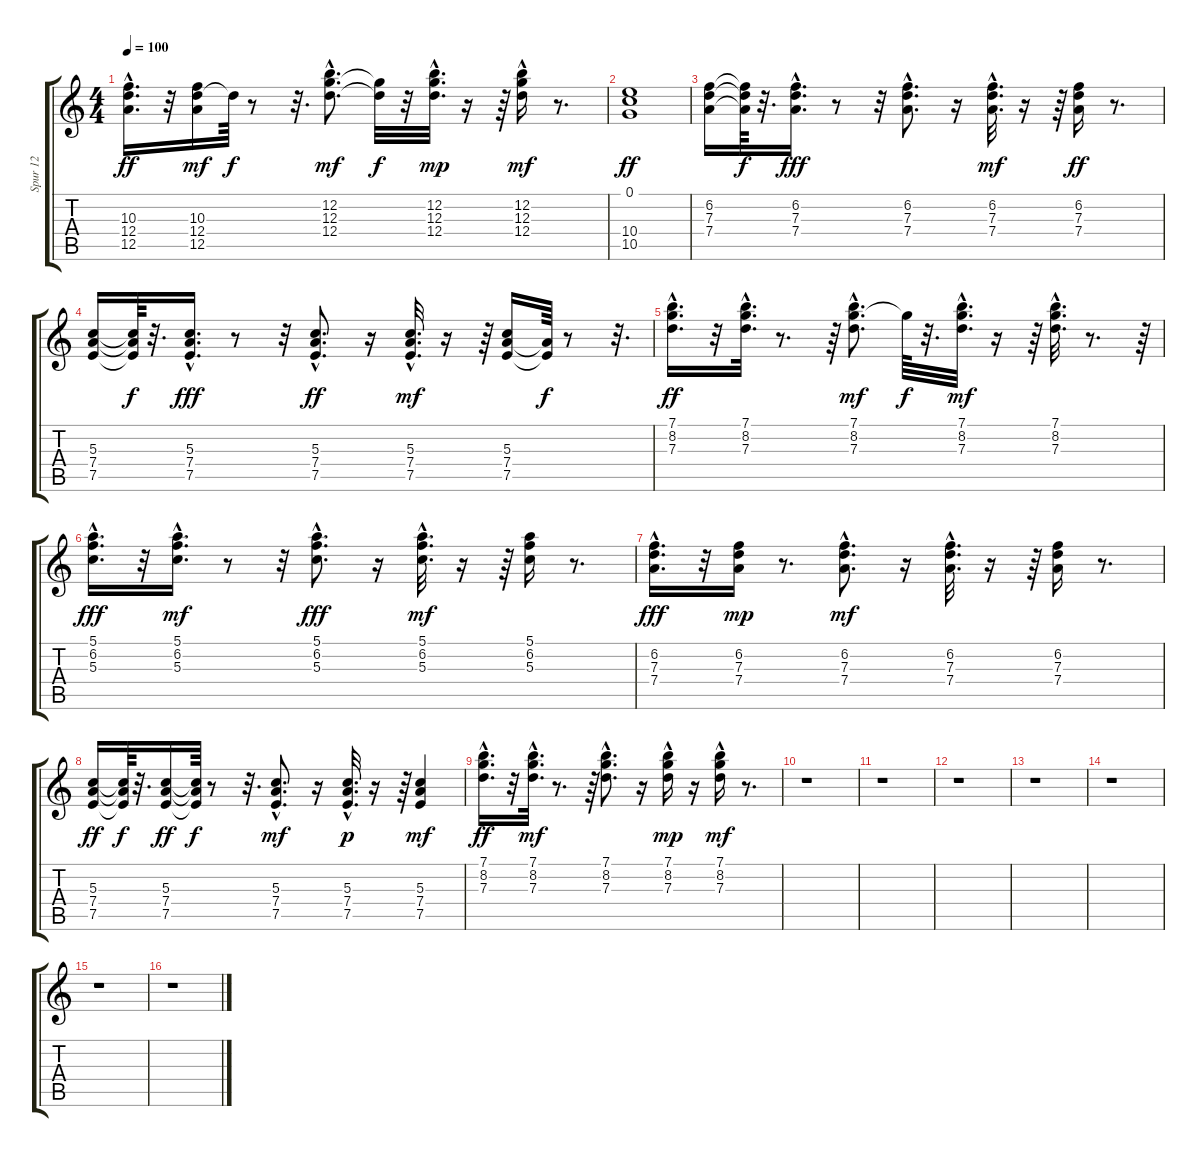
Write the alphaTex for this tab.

\track ("Spur 12" "Spur 12") {instrument acousticguitarsteel}
\staff {score tabs}
\tuning (E4 B3 G3 D3 A2 E2) {hide}
\ts (4 4)
\tempo 100
\clef g2
\ks c
(10.3 12.4{hac} 12.5{hac}).16{d dy ff} r.32 (10.3 12.4 12.5).16{dy mf} 12.4{t}.64{dy f} r.8 r.32{d} (12.2{hac} 12.3{hac} 12.4{hac}).8{d dy mf} (12.3{t} 12.4{t}).32{dy f} r.32 (12.2{hac} 12.3{hac} 12.4{hac}).32{d dy mp} r.16 r.64 (12.2 12.3 12.4{hac}).16{dy mf} r.8{d} |
(0.1 10.4 10.5).1{dy ff} |
(6.2 7.3 7.4).16 (6.2{t} 7.3{t} 7.4{t}).64{dy f} r.32{d} (6.2{hac} 7.3{hac} 7.4{hac}).16{d dy fff} r.8 r.32 (6.2{hac} 7.3{hac} 7.4{hac}).8{d} r.16 (6.2{hac} 7.3{hac} 7.4{hac}).32{d dy mf} r.16 r.64 (6.2 7.3 7.4).16{dy ff} r.8{d} |
(5.3 7.4 7.5).16 (5.3{t} 7.4{t} 7.5{t}).64{dy f} r.32{d} (5.3{hac} 7.4{hac} 7.5{hac}).16{d dy fff} r.8 r.32 (5.3{hac} 7.4{hac} 7.5{hac}).8{d dy ff} r.16 (5.3{hac} 7.4{hac} 7.5{hac}).32{d dy mf} r.16 r.64 (5.3 7.4 7.5).16 (7.4{t} 7.5{t}).64{dy f} r.8 r.32{d} |
(7.1{hac} 8.2{hac} 7.3{hac}).16{d dy ff} r.32 (7.1{hac} 8.2{hac} 7.3{hac}).32{d} r.8{d} r.64 (7.1{hac} 8.2{hac} 7.3{hac}).8{d dy mf} 8.2{t}.64{dy f} r.32{d} (7.1 8.2 7.3{hac}).32{d dy mf} r.16 r.64 (7.1{hac} 8.2{hac} 7.3{hac}).32{d} r.8{d} r.64 |
(5.1 6.2{hac} 5.3).16{d dy fff} r.32 (5.1{hac} 6.2{hac} 5.3{hac}).16{d dy mf} r.8 r.32 (5.1 6.2{hac} 5.3{hac}).8{d dy fff} r.16 (5.1{hac} 6.2{hac} 5.3{hac}).32{d dy mf} r.16 r.64 (5.1 6.2 5.3).16 r.8{d} |
(6.2{hac} 7.3{hac} 7.4{hac}).16{d dy fff} r.32 (6.2 7.3 7.4).16{dy mp} r.8{d} (6.2{hac} 7.3{hac} 7.4{hac}).8{d dy mf} r.16 (6.2{hac} 7.3{hac} 7.4{hac}).32{d} r.16 r.64 (6.2 7.3 7.4).16 r.8{d} |
(5.3 7.4 7.5).16{dy ff} (5.3{t} 7.4{t} 7.5{t}).64{dy f} r.32{d} (5.3 7.4 7.5).16{dy ff} (5.3{t} 7.4{t} 7.5{t}).64{dy f} r.8 r.32{d} (5.3 7.4{hac} 7.5{hac}).8{d dy mf} r.16 (5.3{hac} 7.4{hac} 7.5{hac}).32{d dy p} r.16 r.64 (5.3 7.4 7.5).4{dy mf} |
(7.1{hac} 8.2{hac} 7.3{hac}).16{d dy ff} r.32 (7.1{hac} 8.2 7.3{hac}).32{d dy mf} r.8{d} r.64 (7.1 8.2{hac} 7.3).8{d} r.16 (7.1{hac} 8.2 7.3{hac}).16{dy mp} r.16 (7.1 8.2 7.3{hac}).16{dy mf} r.8{d} |
r.1 |
r.1 |
r.1 |
r.1 |
r.1 |
r.1 |
r.1
